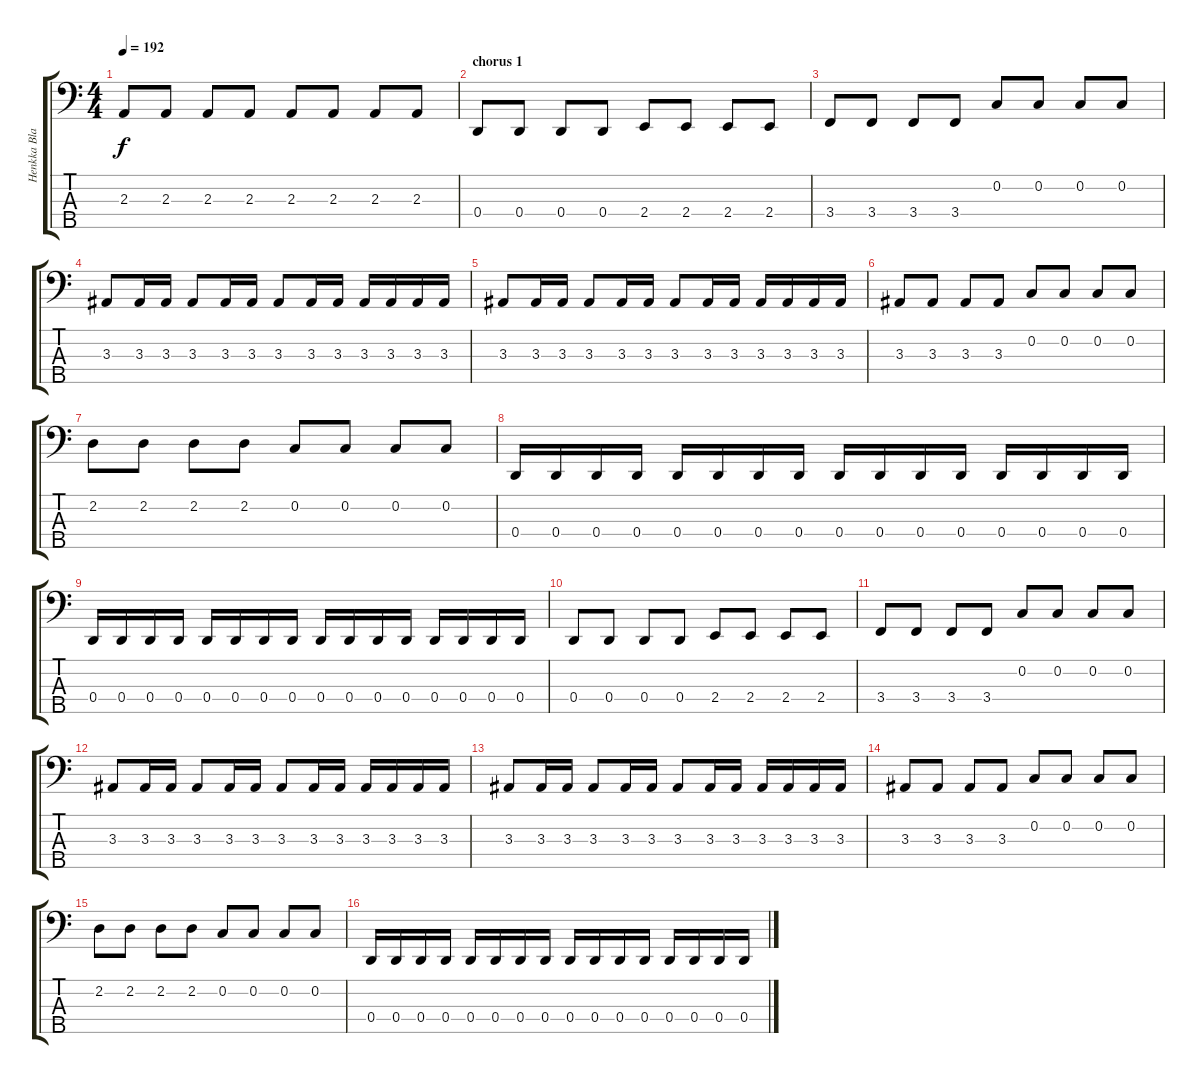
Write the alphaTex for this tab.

\track ("Henkka Blacksmith" "Henkka Bla") {instrument electricbasspick}
\staff {score tabs}
\tuning (F2 C2 G1 D1 A0) {hide}
\ts (4 4)
\tempo 192
\clef f4
\ks c
2.3.8{dy f} 2.3.8 2.3.8 2.3.8 2.3.8 2.3.8 2.3.8 2.3.8 |
\section ("" "chorus 1")
0.4.8 0.4.8 0.4.8 0.4.8 2.4.8 2.4.8 2.4.8 2.4.8 |
3.4.8 3.4.8 3.4.8 3.4.8 0.2.8 0.2.8 0.2.8 0.2.8 |
3.3.8 3.3.16 3.3.16 3.3.8 3.3.16 3.3.16 3.3.8 3.3.16 3.3.16 3.3.16 3.3.16 3.3.16 3.3.16 |
3.3.8 3.3.16 3.3.16 3.3.8 3.3.16 3.3.16 3.3.8 3.3.16 3.3.16 3.3.16 3.3.16 3.3.16 3.3.16 |
3.3.8 3.3.8 3.3.8 3.3.8 0.2.8 0.2.8 0.2.8 0.2.8 |
2.2.8 2.2.8 2.2.8 2.2.8 0.2.8 0.2.8 0.2.8 0.2.8 |
0.4.16 0.4.16 0.4.16 0.4.16 0.4.16 0.4.16 0.4.16 0.4.16 0.4.16 0.4.16 0.4.16 0.4.16 0.4.16 0.4.16 0.4.16 0.4.16 |
0.4.16 0.4.16 0.4.16 0.4.16 0.4.16 0.4.16 0.4.16 0.4.16 0.4.16 0.4.16 0.4.16 0.4.16 0.4.16 0.4.16 0.4.16 0.4.16 |
0.4.8 0.4.8 0.4.8 0.4.8 2.4.8 2.4.8 2.4.8 2.4.8 |
3.4.8 3.4.8 3.4.8 3.4.8 0.2.8 0.2.8 0.2.8 0.2.8 |
3.3.8 3.3.16 3.3.16 3.3.8 3.3.16 3.3.16 3.3.8 3.3.16 3.3.16 3.3.16 3.3.16 3.3.16 3.3.16 |
3.3.8 3.3.16 3.3.16 3.3.8 3.3.16 3.3.16 3.3.8 3.3.16 3.3.16 3.3.16 3.3.16 3.3.16 3.3.16 |
3.3.8 3.3.8 3.3.8 3.3.8 0.2.8 0.2.8 0.2.8 0.2.8 |
2.2.8 2.2.8 2.2.8 2.2.8 0.2.8 0.2.8 0.2.8 0.2.8 |
0.4.16 0.4.16 0.4.16 0.4.16 0.4.16 0.4.16 0.4.16 0.4.16 0.4.16 0.4.16 0.4.16 0.4.16 0.4.16 0.4.16 0.4.16 0.4.16
